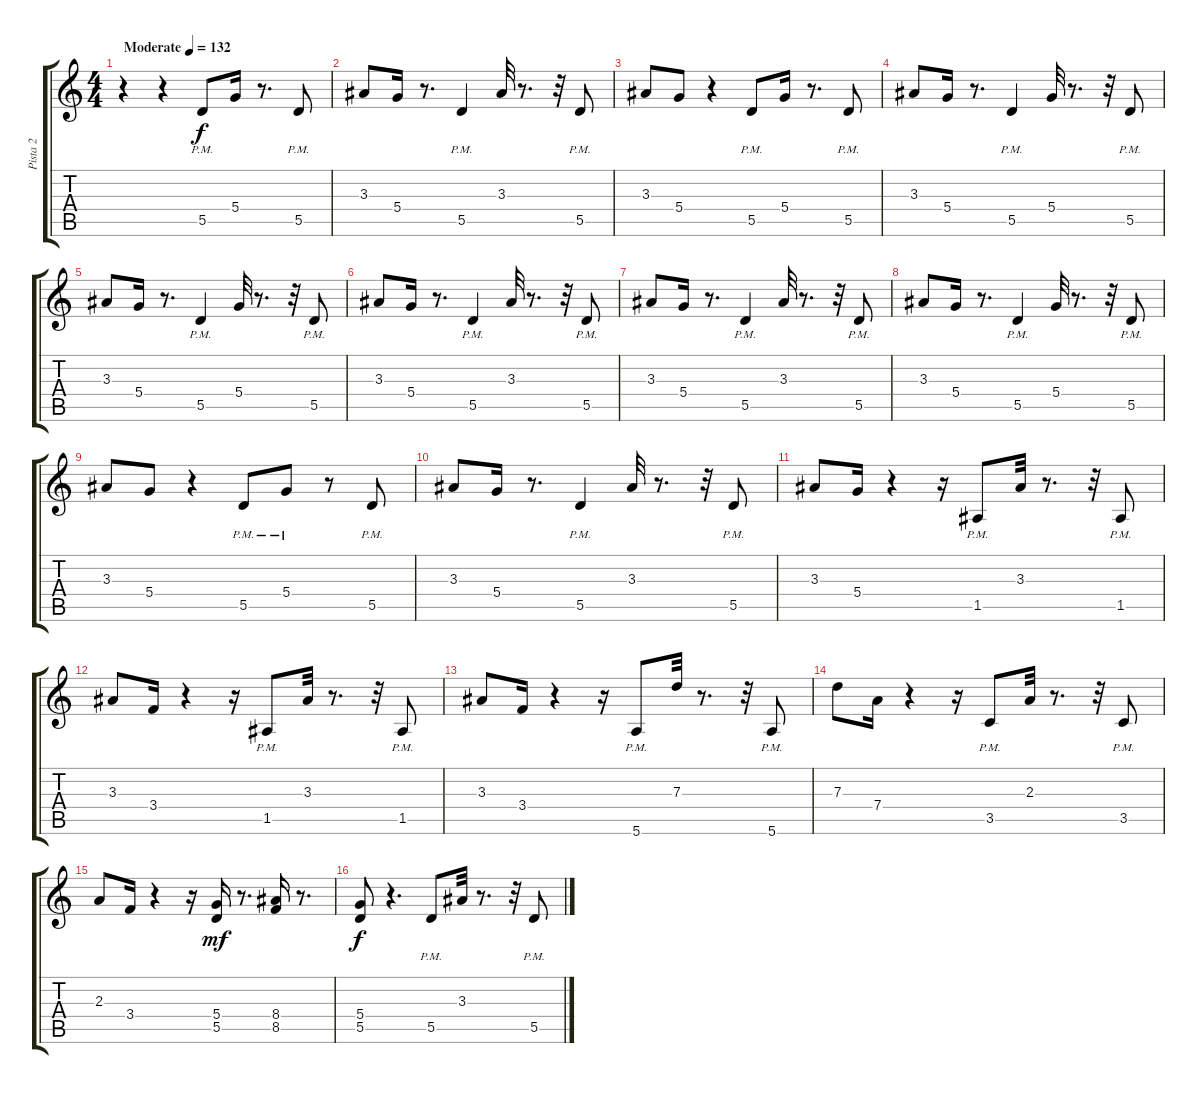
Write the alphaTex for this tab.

\track ("Pista 2" "Pista 2") {instrument electricguitarjazz}
\staff {score tabs}
\tuning (E4 B3 G3 D3 A2 E2) {hide}
\ts (4 4)
\tempo (132 "Moderate")
\clef g2
\ks c
r.4{dy f instrument electricguitarjazz} r.4 5.5{pm}.8 5.4.16 r.8{d} 5.5{pm}.8 |
3.3.8 5.4.16 r.8{d} 5.5{pm}.4 3.3.32 r.8{d} r.32 5.5{pm}.8 |
3.3.8 5.4.8 r.4 5.5{pm}.8 5.4.16 r.8{d} 5.5{pm}.8 |
3.3.8 5.4.16 r.8{d} 5.5{pm}.4 5.4.32 r.8{d} r.32 5.5{pm}.8 |
3.3.8 5.4.16 r.8{d} 5.5{pm}.4 5.4.32 r.8{d} r.32 5.5{pm}.8 |
3.3.8 5.4.16 r.8{d} 5.5{pm}.4 3.3.32 r.8{d} r.32 5.5{pm}.8 |
3.3.8 5.4.16 r.8{d} 5.5{pm}.4 3.3.32 r.8{d} r.32 5.5{pm}.8 |
3.3.8 5.4.16 r.8{d} 5.5{pm}.4 5.4.32 r.8{d} r.32 5.5{pm}.8 |
3.3.8 5.4.8 r.4 5.5{pm}.8 5.4{pm}.8 r.8 5.5{pm}.8 |
3.3.8 5.4.16 r.8{d} 5.5{pm}.4 3.3.32 r.8{d} r.32 5.5{pm}.8 |
3.3.8 5.4.16 r.4 r.16 1.5{pm}.8 3.3.32 r.8{d} r.32 1.5{pm}.8 |
3.3.8 3.4.16 r.4 r.16 1.5{pm}.8 3.3.32 r.8{d} r.32 1.5{pm}.8 |
3.3.8 3.4.16 r.4 r.16 5.6{pm}.8 7.3.32 r.8{d} r.32 5.6{pm}.8 |
7.3.8 7.4.16 r.4 r.16 3.5{pm}.8 2.3.32 r.8{d} r.32 3.5{pm}.8 |
2.3.8 3.4.16 r.4 r.16 (5.4 5.5).16{dy mf} r.8{d} (8.4 8.5).16 r.8{d} |
(5.4 5.5).8{dy f} r.4{d} 5.5{pm}.8 3.3.32 r.8{d} r.32 5.5{pm}.8
